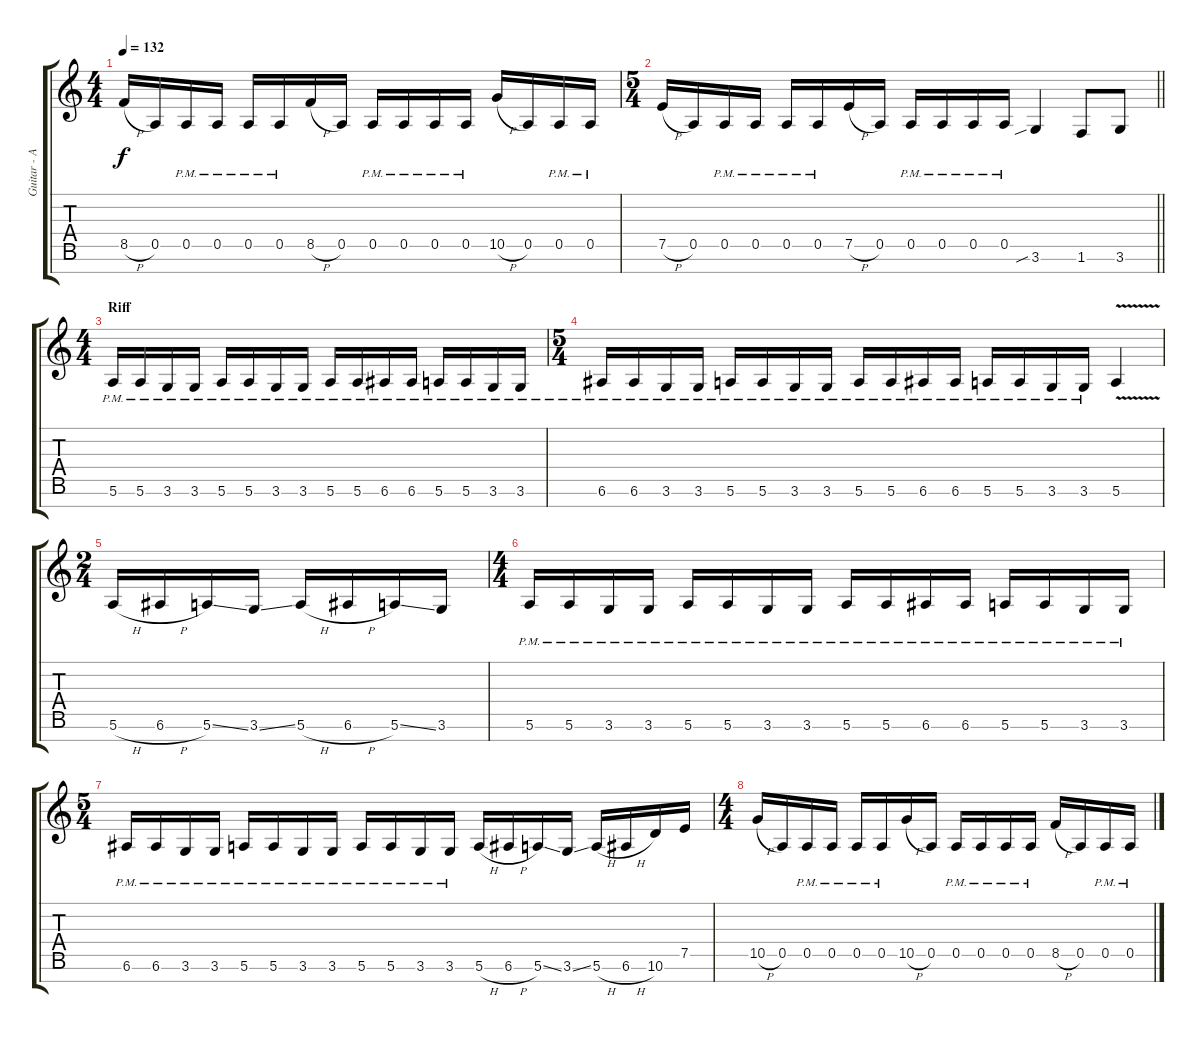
\track ("Guitar - Ad" "Guitar - A") {instrument distortionguitar}
\staff {score tabs}
\tuning (E4 B3 G3 D3 A2 E2 B1) {hide}
\ts (4 4)
\tempo 132
\clef g2
\ks c
8.5{h}.16{dy f} 0.5.16 0.5{pm}.16 0.5{pm}.16 0.5{pm}.16 0.5{pm}.16 8.5{h}.16 0.5.16 0.5{pm}.16 0.5{pm}.16 0.5{pm}.16 0.5{pm}.16 10.5{h}.16 0.5.16 0.5{pm}.16 0.5{pm}.16 |
\ts (5 4)
\barLineRight lightlight
7.5{h}.16 0.5.16 0.5{pm}.16 0.5{pm}.16 0.5{pm}.16 0.5{pm}.16 7.5{h}.16 0.5.16 0.5{pm}.16 0.5{pm}.16 0.5{pm}.16 0.5{pm}.16 3.6{sib}.4 1.6.8 3.6.8 |
\ts (4 4)
\section ("" "Riff")
5.6{pm}.16 5.6{pm}.16 3.6{pm}.16 3.6{pm}.16 5.6{pm}.16 5.6{pm}.16 3.6{pm}.16 3.6{pm}.16 5.6{pm}.16 5.6{pm}.16 6.6{pm}.16 6.6{pm}.16 5.6{pm}.16 5.6{pm}.16 3.6{pm}.16 3.6{pm}.16 |
\ts (5 4)
6.6{pm}.16 6.6{pm}.16 3.6{pm}.16 3.6{pm}.16 5.6{pm}.16 5.6{pm}.16 3.6{pm}.16 3.6{pm}.16 5.6{pm}.16 5.6{pm}.16 6.6{pm}.16 6.6{pm}.16 5.6{pm}.16 5.6{pm}.16 3.6{pm}.16 3.6{pm}.16 5.6{v}.4 |
\ts (2 4)
5.6{h}.16 6.6{h}.16 5.6{ss}.16 3.6{ss}.16 5.6{h}.16 6.6{h}.16 5.6{ss}.16 3.6.16 |
\ts (4 4)
5.6{pm}.16 5.6{pm}.16 3.6{pm}.16 3.6{pm}.16 5.6{pm}.16 5.6{pm}.16 3.6{pm}.16 3.6{pm}.16 5.6{pm}.16 5.6{pm}.16 6.6{pm}.16 6.6{pm}.16 5.6{pm}.16 5.6{pm}.16 3.6{pm}.16 3.6{pm}.16 |
\ts (5 4)
6.6{pm}.16 6.6{pm}.16 3.6{pm}.16 3.6{pm}.16 5.6{pm}.16 5.6{pm}.16 3.6{pm}.16 3.6{pm}.16 5.6{pm}.16 5.6{pm}.16 3.6{pm}.16 3.6{pm}.16 5.6{h}.16 6.6{h}.16 5.6{ss}.16 3.6{ss}.16 5.6{h}.16 6.6{h}.16 10.6.16 7.5.16 |
\ts (4 4)
10.5{h}.16 0.5.16 0.5{pm}.16 0.5{pm}.16 0.5{pm}.16 0.5{pm}.16 10.5{h}.16 0.5.16 0.5{pm}.16 0.5{pm}.16 0.5{pm}.16 0.5{pm}.16 8.5{h}.16 0.5.16 0.5{pm}.16 0.5{pm}.16
